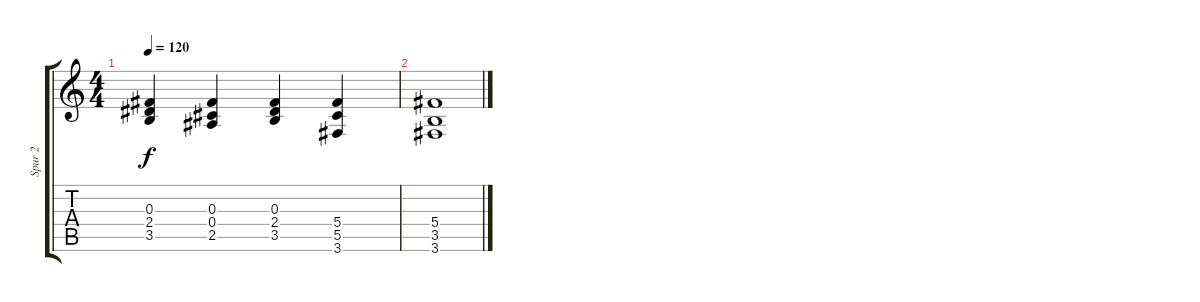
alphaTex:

\track ("Spur 2" "Spur 2") {instrument distortionguitar}
\staff {score tabs}
\tuning (Eb4 Bb3 Gb3 Db3 Ab2 Eb2) {hide}
\ts (4 4)
\tempo 120
\clef g2
\ks c
(0.3 2.4 3.5).4{dy f} (0.3 0.4 2.5).4 (0.3 2.4 3.5).4 (5.4 5.5 3.6).4 |
(5.4 3.5 3.6).1
